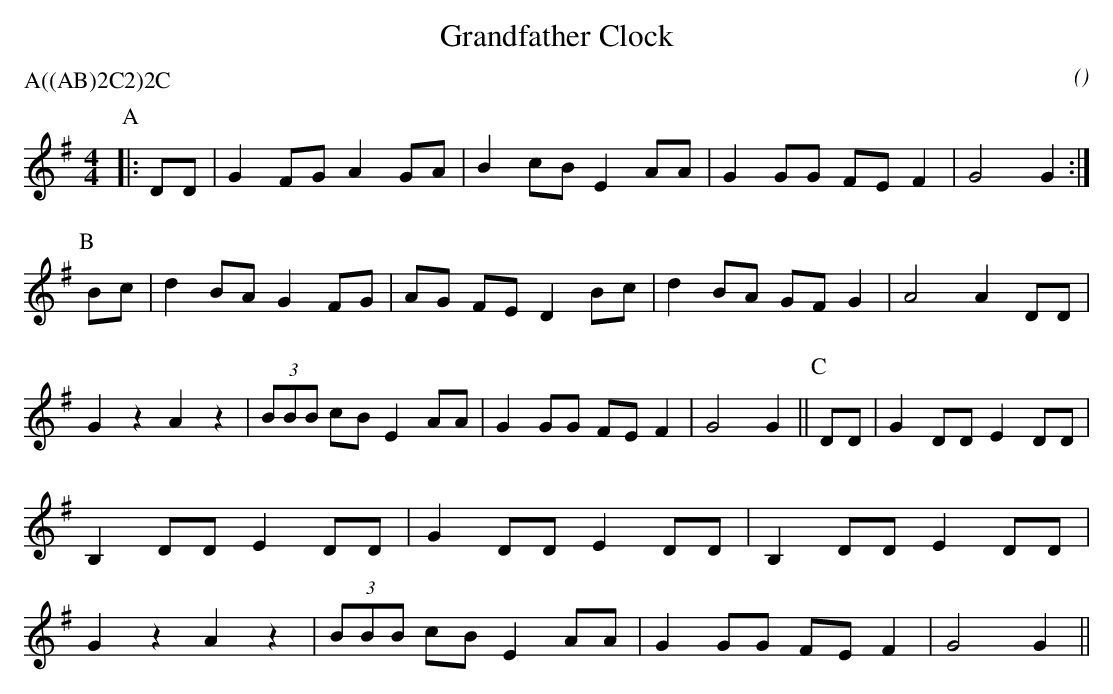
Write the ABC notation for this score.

X:1
T:Grandfather Clock
M:4/4
C:
O:
P:A((AB)2C2)2C
K:G
P:A
|: DD | G2 FG A2 GA | B2    cB E2 AA | G2 GG FE F2 | G4     G2    :|\
P:B
Bc | d2 BA G2 FG | AG    FE D2 Bc | d2 BA GF G2 | A4     A2      \
DD | G2 z2 A2 z2 | (3BBB cB E2 AA | G2 GG FE F2 | G4     G2    ||\
P:C
DD | G2 DD E2 DD | B,2   DD E2 DD | G2 DD E2 DD | B,2 DD E2      \
DD | G2 z2 A2 z2 | (3BBB cB E2 AA | G2 GG FE F2 | G4     G2    ||
